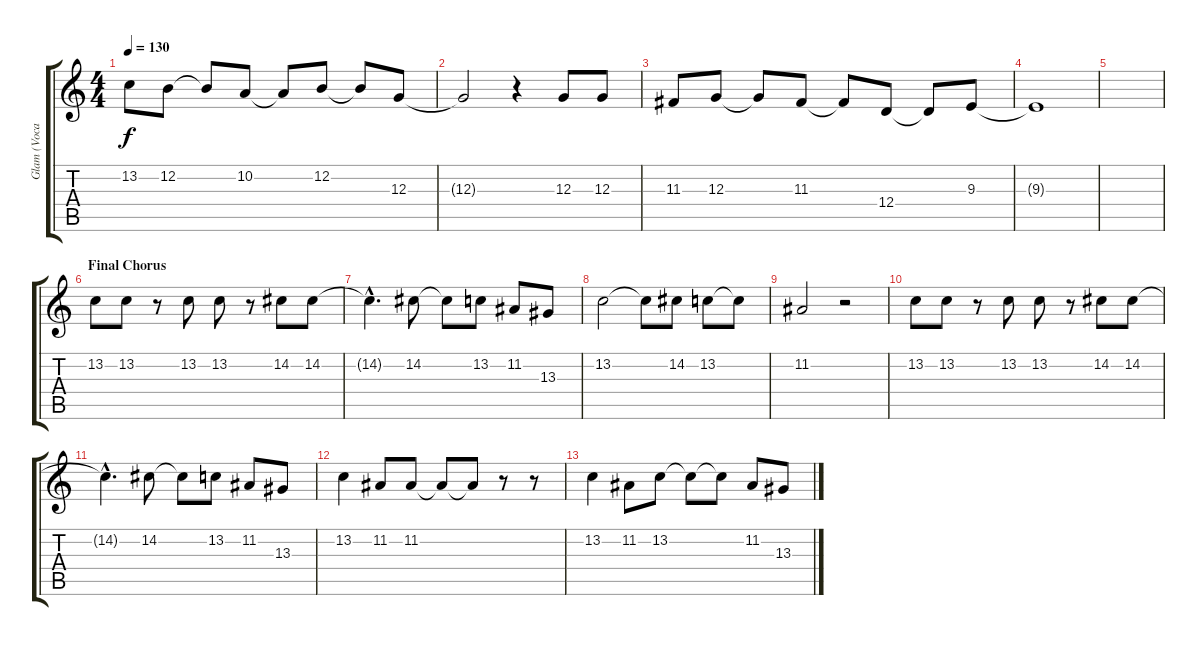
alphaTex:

\track ("Glam (Vocal)" "Glam (Voca") {instrument lead2sawtooth}
\staff {score tabs}
\tuning (E4 B3 G3 D3 A2 E2) {hide}
\ts (4 4)
\tempo 130
\clef g2
\ks c
13.2{t}.8{dy f} 12.2.8 12.2{t}.8 10.2.8 10.2{t}.8 12.2.8 12.2{t}.8 12.3.8 |
12.3{t}.2 r.4 12.3.8 12.3.8 |
11.3.8 12.3.8 12.3{t}.8 11.3.8 11.3{t}.8 12.4.8 12.4{t}.8 9.3.8 |
9.3{t}.1 |
|
\section ("" "Final Chorus")
13.2.8 13.2.8 r.8 13.2.8 13.2.8 r.8 14.2.8 14.2.8 |
14.2{hac t}.4{d} 14.2.8 14.2{t}.8 13.2.8 11.2.8 13.3.8 |
13.2.2 13.2{t}.8 14.2.8 13.2.8 13.2{t}.8 |
11.2.2 r.2 |
13.2.8 13.2.8 r.8 13.2.8 13.2.8 r.8 14.2.8 14.2.8 |
14.2{hac t}.4{d} 14.2.8 14.2{t}.8 13.2.8 11.2.8 13.3.8 |
13.2.4 11.2.8 11.2.8 11.2{t}.8 11.2{t}.8 r.8 r.8 |
13.2.4 11.2.8 13.2.8 13.2{t}.8 13.2{t}.8 11.2.8 13.3.8
